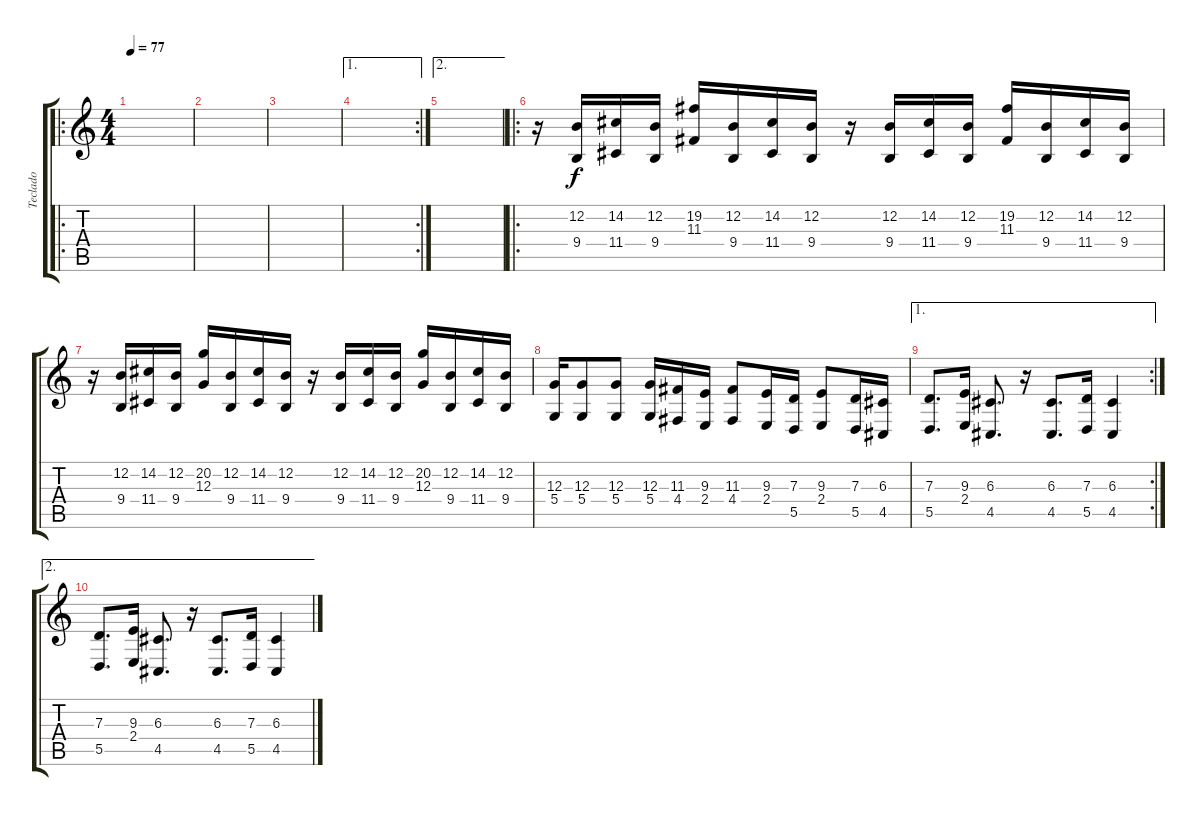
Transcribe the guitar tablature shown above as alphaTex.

\track ("Teclado" "Teclado") {instrument stringensemble1}
\staff {score tabs}
\tuning (E4 B3 G3 D3 A2 E2) {hide}
\ro
\ts (4 4)
\tempo 77
\clef g2
\ks c
|
|
|
\ae 1
\rc 2
|
\ae 2
|
\ro
r.16 (12.2 9.4).16 (14.2 11.4).16 (12.2 9.4).16 (19.2 11.3).16 (12.2 9.4).16 (14.2 11.4).16 (12.2 9.4).16 r.16 (12.2 9.4).16 (14.2 11.4).16 (12.2 9.4).16 (19.2 11.3).16 (12.2 9.4).16 (14.2 11.4).16 (12.2 9.4).16 |
r.16 (12.2 9.4).16 (14.2 11.4).16 (12.2 9.4).16 (20.2 12.3).16 (12.2 9.4).16 (14.2 11.4).16 (12.2 9.4).16 r.16 (12.2 9.4).16 (14.2 11.4).16 (12.2 9.4).16 (20.2 12.3).16 (12.2 9.4).16 (14.2 11.4).16 (12.2 9.4).16 |
(12.3 5.4).16 (12.3 5.4).8 (12.3 5.4).8 (12.3 5.4).16 (11.3 4.4).16 (9.3 2.4).16 (11.3 4.4).8 (9.3 2.4).16 (7.3 5.5).16 (9.3 2.4).8 (7.3 5.5).16 (6.3 4.5).16 |
\ae 1
\rc 2
(7.3 5.5).8{d} (9.3 2.4).16 (6.3 4.5).8{d} r.16 (6.3 4.5).8{d} (7.3 5.5).16 (6.3 4.5).4 |
\ae 2
(7.3 5.5).8{d} (9.3 2.4).16 (6.3 4.5).8{d} r.16 (6.3 4.5).8{d} (7.3 5.5).16 (6.3 4.5).4
